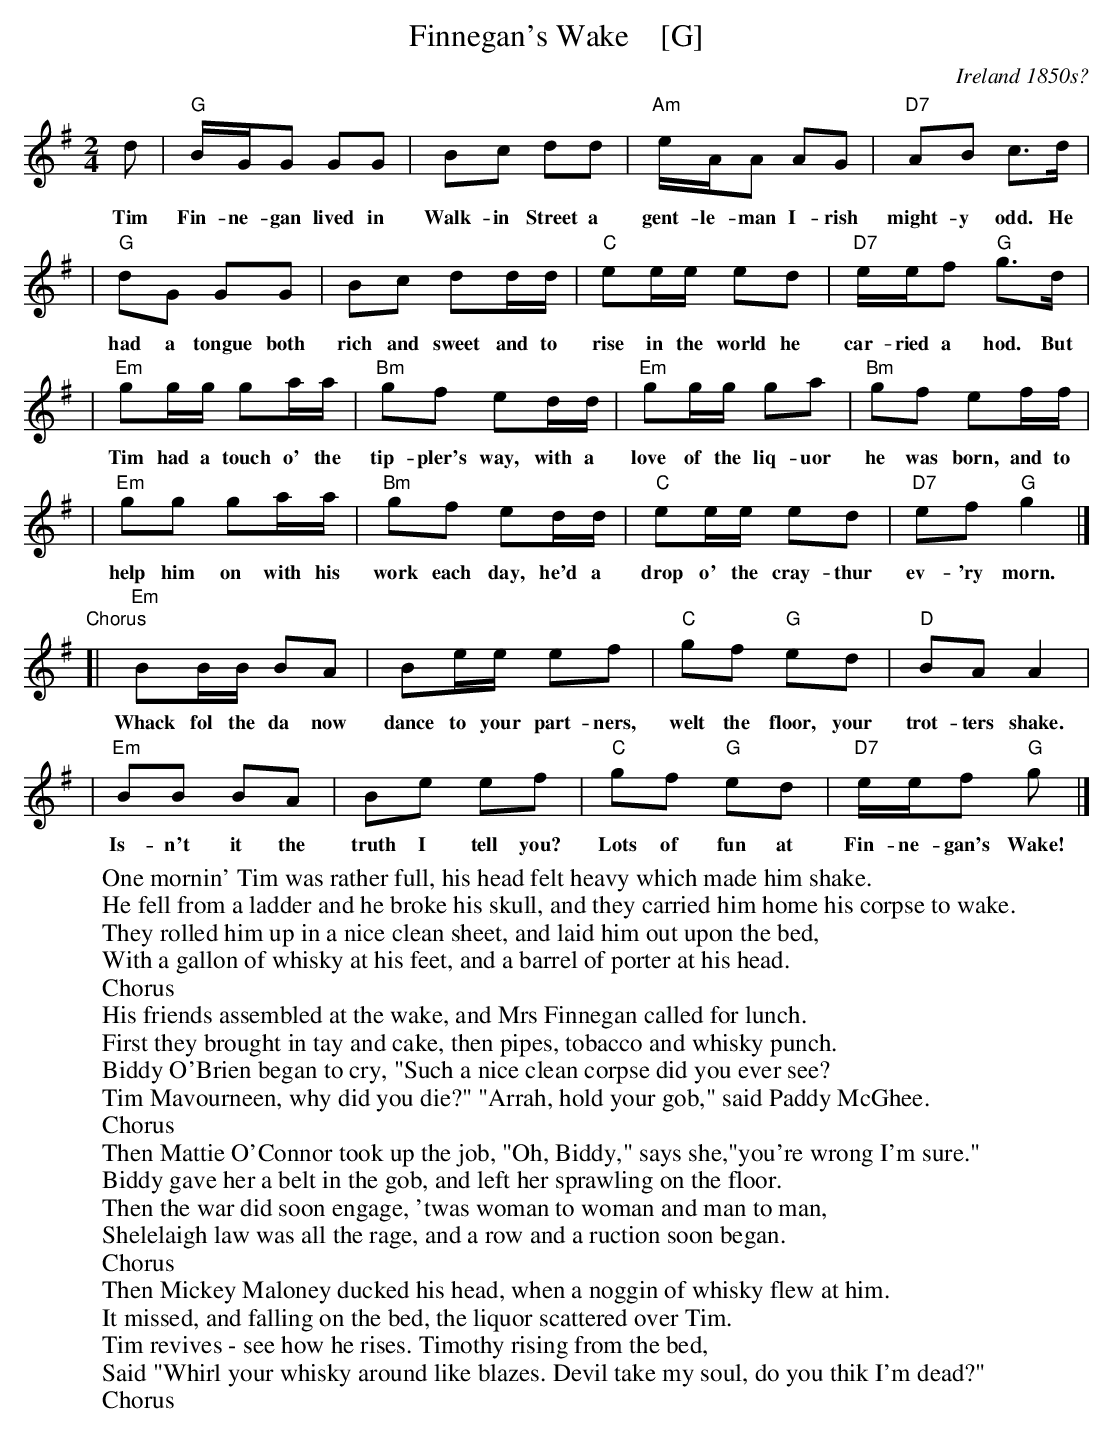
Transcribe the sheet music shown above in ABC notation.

X:1
T: Finnegan's Wake    [G]
O: Ireland 1850s?
M: 2/4
L: 1/8
K: G
d | "G"B/G/G GG | Bc dd | "Am"e/A/A AG | "D7"AB c>d |
w: Tim Fin-ne-gan lived in Walk-in Street a gent-le-man I-rish might-y odd. He
| "G"dG GG | Bc dd/d/ | "C"ee/e/ ed | "D7"e/e/f "G"g>d |
w: had a tongue both rich and sweet and to rise in the world he car-ried a hod. But
| "Em"gg/g/ ga/a/ | "Bm"gf ed/d/ | "Em"gg/g/ ga | "Bm"gf ef/f/ |
w: Tim had a touch o' the tip-pler's way, with a love of the liq-uor he was born, and to
| "Em"gg ga/a/ | "Bm"gf ed/d/ | "C"ee/e/ ed | "D7"ef "G"g2 |]
w: help him on with his work each day, he'd a drop o' the cray-thur ev-'ry morn.
"Chorus"\
[| "Em"BB/B/ BA | Be/e/ ef | "C"gf "G"ed | "D"BA A2 |
w: Whack fol the da now dance to your part-ners, welt the floor, your trot-ters shake.
|  "Em"BB BA | Be ef | "C"gf "G"ed | "D7"e/e/f "G"g |]
w: Is-n't it the truth I tell you? Lots of fun at Fin-ne-gan's Wake!
W:One mornin' Tim was rather full, his head felt heavy which made him shake.
W:He fell from a ladder and he broke his skull, and they carried him home his corpse to wake.
W:They rolled him up in a nice clean sheet, and laid him out upon the bed,
W:With a gallon of whisky at his feet, and a barrel of porter at his head.
W:    Chorus
W:His friends assembled at the wake, and Mrs Finnegan called for lunch.
W:First they brought in tay and cake, then pipes, tobacco and whisky punch.
W:Biddy O'Brien began to cry, "Such a nice clean corpse did you ever see?
W:Tim Mavourneen, why did you die?" "Arrah, hold your gob," said Paddy McGhee.
W:    Chorus
W:Then Mattie O'Connor took up the job, "Oh, Biddy," says she,"you're wrong I'm sure."
W:Biddy gave her a belt in the gob, and left her sprawling on the floor.
W:Then the war did soon engage, 'twas woman to woman and man to man,
W:Shelelaigh law was all the rage, and a row and a ruction soon began.
W:    Chorus
W:Then Mickey Maloney ducked his head, when a noggin of whisky flew at him.
W:It missed, and falling on the bed, the liquor scattered over Tim.
W:Tim revives - see how he rises. Timothy rising from the bed,
W:Said "Whirl your whisky around like blazes. Devil take my soul, do you thik I'm dead?"
W:    Chorus
